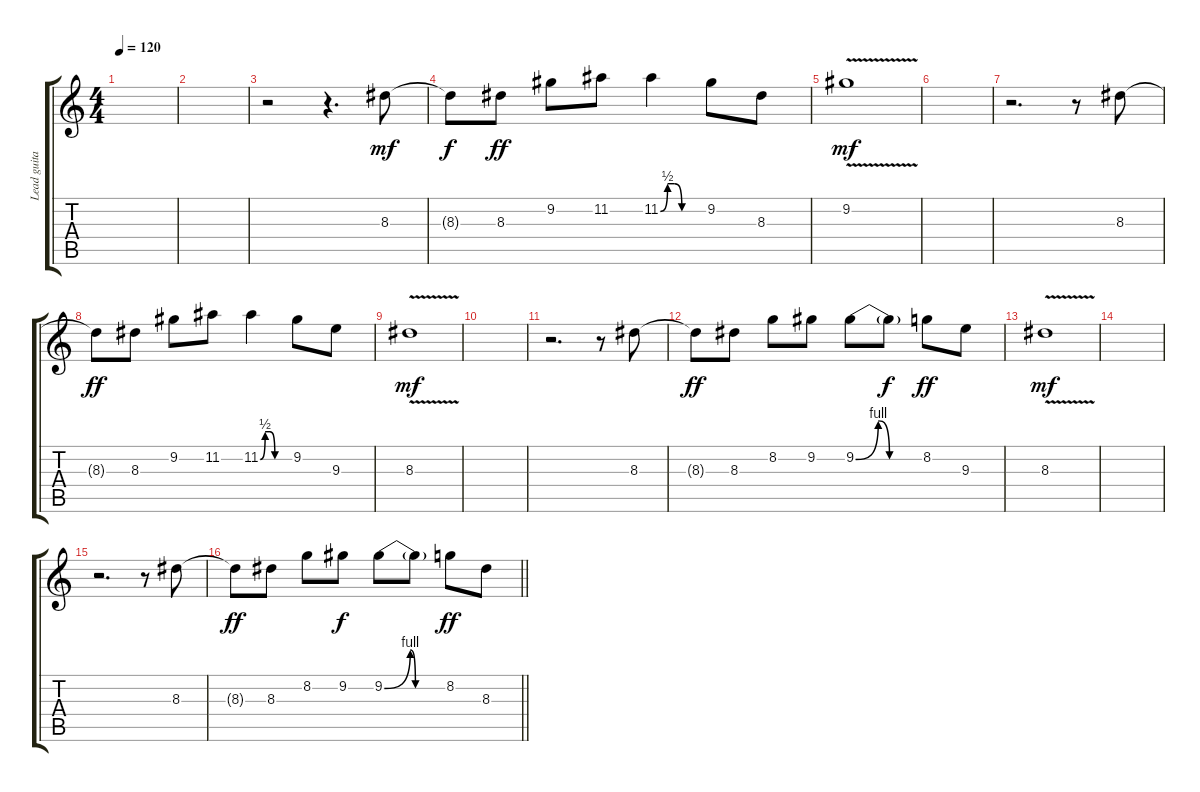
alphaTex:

\track ("Lead guitar (Arnaud)" "Lead guita") {instrument overdrivenguitar bank 29}
\staff {score tabs}
\tuning (E4 B3 G3 D3 A2 D2) {hide}
\ts (4 4)
\tempo 120
\clef g2
\ks c
|
|
r.2 r.4{d} 8.3.8{dy mf} |
8.3{t}.8{dy f} 8.3.8{dy ff} 9.2.8 11.2.8 11.2{be (custom 0 0 10 2 20 2 30 0 60 0)}.4 9.2.8 8.3.8 |
9.2{v}.1{dy mf} |
|
r.2{d} r.8 8.3.8 |
8.3{t}.8{dy ff} 8.3.8 9.2.8 11.2.8 11.2{be (custom 0 0 10 2 20 2 30 0 60 0)}.4 9.2.8 9.3.8 |
8.3{v}.1{dy mf} |
|
r.2{d} r.8 8.3.8 |
8.3{t}.8{dy ff} 8.3.8 8.2.8 9.2.8 9.2{be (custom 0 0 20 4 30 0 60 0)}.8 9.2{t}.8{dy f} 8.2.8{dy ff} 9.3.8 |
8.3{v}.1{dy mf} |
|
r.2{d} r.8 8.3.8 |
\barLineRight lightlight
8.3{t}.8{dy ff} 8.3.8 8.2.8 9.2.8{dy f} 9.2{be (custom 0 0 25 4 30 0 60 0)}.8 9.2{t}.8 8.2.8{dy ff} 8.3.8
